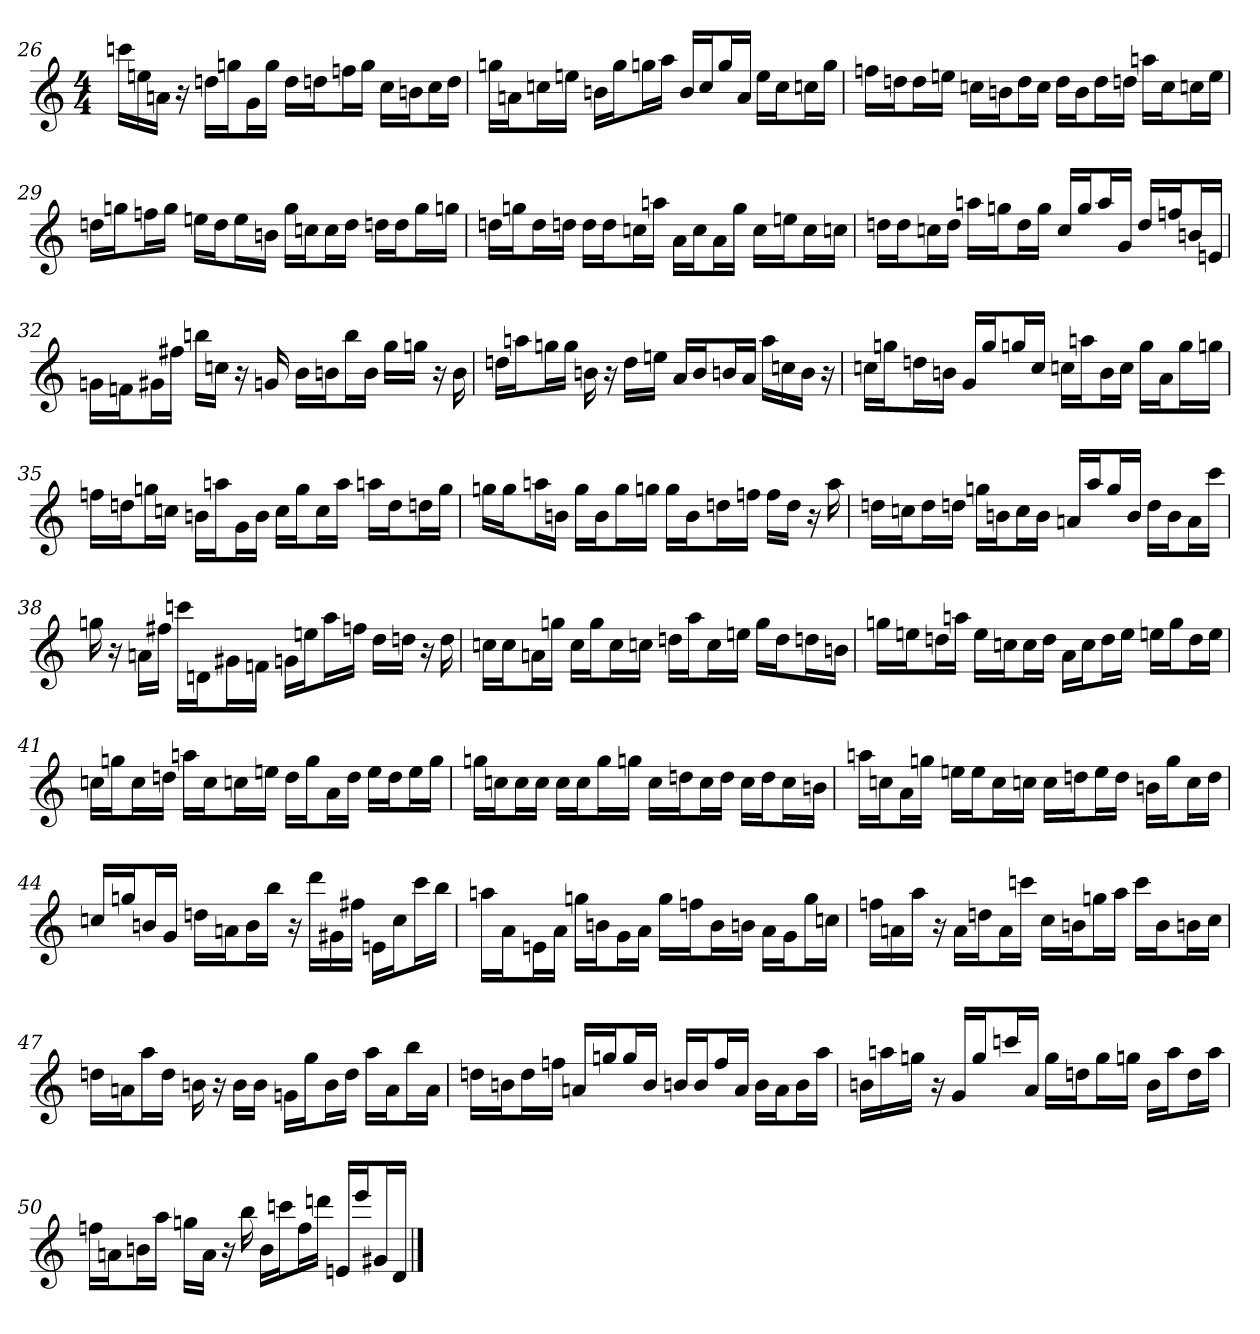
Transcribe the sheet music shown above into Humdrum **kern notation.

**kern
*part1
*staff1
*clefG2
*M4/4
=26
16cccn\LL
16een\
16an\JJ
16r
16ddn\LL
16ggn\J
16g\L
16gg\JJ
16dd\LL
16ddn\J
16ffn\L
16gg\JJ
16cc\LL
16bn\J
16cc\L
16dd\JJ
=27
16ggn\LL
16an\J
16ccn\L
16een\JJ
16bn\LL
16gg\J
16ggn\L
16aa\JJ
16b/LL
16cc/J
16gg/L
16a/JJ
16ee\LL
16cc\J
16ccn\L
16gg\JJ
=28
16ffn\LL
16ddn\J
16dd\L
16een\JJ
16ccn\LL
16bn\J
16dd\L
16cc\JJ
16dd\LL
16b\J
16dd\L
16ddn\JJ
16aan\LL
16cc\J
16ccn\L
16ee\JJ
=29
16ddn\LL
16ggn\J
16ffn\L
16gg\JJ
16een\LL
16dd\J
16ee\L
16bn\JJ
16gg\LL
16ccn\J
16cc\L
16dd\JJ
16ddn\LL
16dd\J
16gg\L
16ggn\JJ
=30
16ddn\LL
16ggn\J
16dd\L
16ddn\JJ
16dd\LL
16dd\J
16ccn\L
16aan\JJ
16a\LL
16cc\J
16a\L
16gg\JJ
16cc\LL
16een\J
16cc\L
16ccn\JJ
=31
16ddn\LL
16dd\J
16ccn\L
16dd\JJ
16aan\LL
16ggn\J
16dd\L
16gg\JJ
16cc/LL
16gg/J
16aa/L
16g/JJ
16dd/LL
16ffn/J
16bn/L
16en/JJ
=32
16gn\LL
16fn\J
16g#X\L
16ff#X\JJ
16bbn\LL
16ccn\JJ
16r
16gn
16b\LL
16bn\J
16bb\L
16b\JJ
16gg\LL
16ggn\JJ
16r
16b
=33
16ddn\LL
16aan\J
16ggn\L
16gg\JJ
16bn
16r
16dd\LL
16een\JJ
16a/LL
16b/J
16bn/L
16a/JJ
16aa\LL
16ccn\
16b\JJ
16r
=34
16ccn\LL
16ggn\J
16ddn\L
16bn\JJ
16g/LL
16gg/J
16ggn/L
16cc/JJ
16ccn\LL
16aan\J
16b\L
16cc\JJ
16gg\LL
16a\J
16gg\L
16ggn\JJ
=35
16ffn\LL
16ddn\J
16ggn\L
16ccn\JJ
16bn\LL
16aan\J
16g\L
16b\JJ
16cc\LL
16gg\J
16cc\L
16aa\JJ
16aan\LL
16dd\J
16ddn\L
16gg\JJ
=36
16ggn\LL
16gg\J
16aan\L
16bn\JJ
16gg\LL
16b\J
16gg\L
16ggn\JJ
16gg\LL
16b\J
16ddn\L
16ffn\JJ
16ff\LL
16dd\JJ
16r
16aa
=37
16ddn\LL
16ccn\J
16dd\L
16ddn\JJ
16ggn\LL
16bn\J
16cc\L
16b\JJ
16an/LL
16aa/J
16gg/L
16b/JJ
16dd\LL
16b\J
16a\L
16ccc\JJ
=38
16ggn
16r
16an\LL
16ff#X\JJ
16cccn\LL
16dn\J
16g#X\L
16fn\JJ
16gn\LL
16een\J
16aa\L
16ffn\JJ
16dd\LL
16ddn\JJ
16r
16dd
=39
16ccn\LL
16cc\J
16an\L
16ggn\JJ
16cc\LL
16gg\J
16cc\L
16ccn\JJ
16ddn\LL
16aa\J
16cc\L
16een\JJ
16gg\LL
16dd\J
16ddn\L
16bn\JJ
=40
16ggn\LL
16een\J
16ddn\L
16aan\JJ
16ee\LL
16ccn\J
16cc\L
16dd\JJ
16a\LL
16cc\J
16dd\L
16ee\JJ
16een\LL
16gg\J
16dd\L
16ee\JJ
=41
16ccn\LL
16ggn\J
16cc\L
16ddn\JJ
16aan\LL
16cc\J
16ccn\L
16een\JJ
16dd\LL
16gg\J
16a\L
16dd\JJ
16ee\LL
16dd\J
16ee\L
16gg\JJ
=42
16ggn\LL
16ccn\J
16cc\L
16cc\JJ
16cc\LL
16cc\J
16gg\L
16ggn\JJ
16cc\LL
16ddn\J
16cc\L
16dd\JJ
16cc\LL
16dd\J
16cc\L
16bn\JJ
=43
16aan\LL
16ccn\J
16a\L
16ggn\JJ
16een\LL
16ee\J
16cc\L
16ccn\JJ
16cc\LL
16ddn\J
16ee\L
16dd\JJ
16bn\LL
16gg\J
16cc\L
16dd\JJ
=44
16ccn/LL
16ggn/J
16bn/L
16g/JJ
16ddn\LL
16an\J
16b\L
16bb\JJ
16r
16ddd\LL
16g#X\
16ff#X\JJ
16en\LL
16cc\J
16ccc\L
16bb\JJ
=45
16aan\LL
16a\J
16en\L
16a\JJ
16ggn\LL
16bn\J
16g\L
16a\JJ
16gg\LL
16ffn\J
16b\L
16bn\JJ
16a\LL
16g\J
16gg\L
16ccn\JJ
=46
16ffn\LL
16an\
16aa\JJ
16r
16a\LL
16ddn\J
16a\L
16cccn\JJ
16cc\LL
16bn\J
16ggn\L
16aa\JJ
16ccc\LL
16b\J
16bn\L
16cc\JJ
=47
16ddn\LL
16an\J
16aa\L
16dd\JJ
16bn
16r
16b\LL
16b\JJ
16gn\LL
16gg\J
16b\L
16dd\JJ
16aa\LL
16a\J
16bb\L
16a\JJ
=48
16ddn\LL
16bn\J
16dd\L
16ffn\JJ
16an/LL
16ggn/J
16gg/L
16b/JJ
16bn/LL
16b/J
16ff/L
16a/JJ
16b\LL
16a\J
16b\L
16aa\JJ
=49
16bn\LL
16aan\
16ggn\JJ
16r
16g/LL
16gg/J
16cccn/L
16a/JJ
16gg\LL
16ddn\J
16gg\L
16ggn\JJ
16b\LL
16aa\J
16dd\L
16aa\JJ
=50
16ffn\LL
16an\J
16bn\L
16aa\JJ
16ggn\LL
16a\JJ
16r
16bb
16b\LL
16cccn\J
16ff\L
16dddn\JJ
16en/LL
16eee/J
16g#X/L
16d/JJ
==
*-
